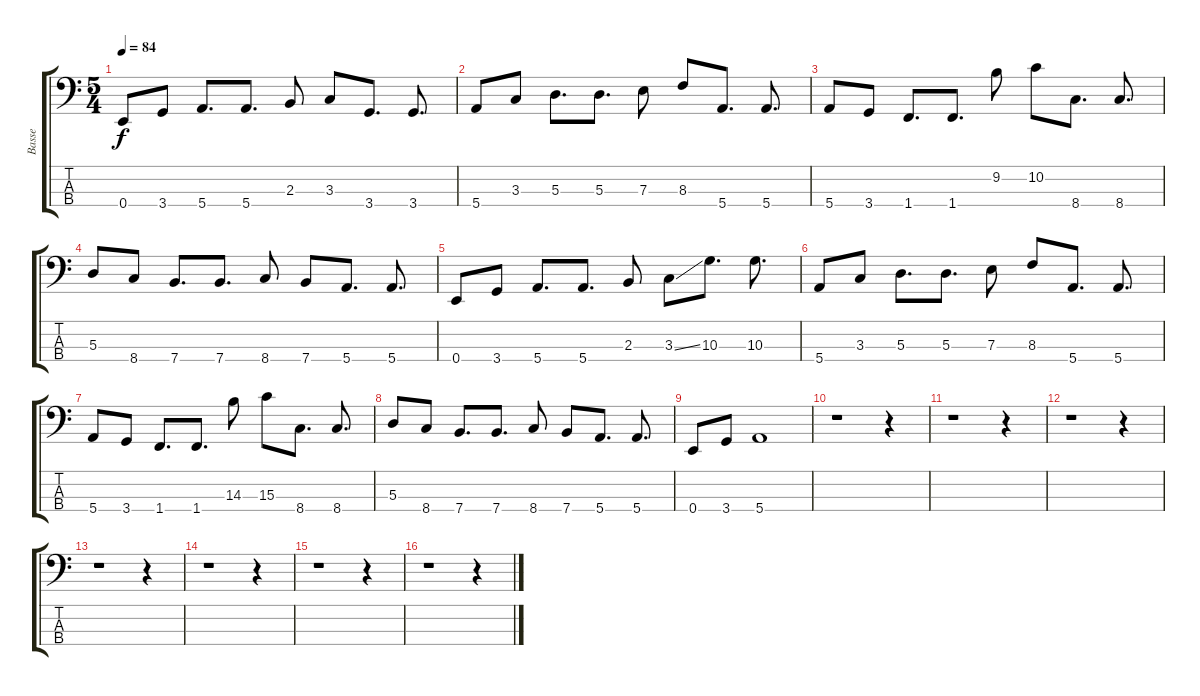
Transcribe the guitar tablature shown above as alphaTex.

\track ("Basse" "Basse") {instrument electricbassfinger}
\staff {score tabs}
\tuning (G2 D2 A1 E1) {hide}
\ts (5 4)
\tempo 84
\clef f4
\ks c
0.4.8{dy f} 3.4.8 5.4.8{d} 5.4.8{d} 2.3.8 3.3.8 3.4.8{d} 3.4.8{d} |
5.4.8 3.3.8 5.3.8{d} 5.3.8{d} 7.3.8 8.3.8 5.4.8{d} 5.4.8{d} |
5.4.8 3.4.8 1.4.8{d} 1.4.8{d} 9.2.8 10.2.8 8.4.8{d} 8.4.8{d} |
5.3.8 8.4.8 7.4.8{d} 7.4.8{d} 8.4.8 7.4.8 5.4.8{d} 5.4.8{d} |
0.4.8 3.4.8 5.4.8{d} 5.4.8{d} 2.3.8 3.3{ss}.8 10.3.8{d} 10.3.8{d} |
5.4.8 3.3.8 5.3.8{d} 5.3.8{d} 7.3.8 8.3.8 5.4.8{d} 5.4.8{d} |
5.4.8 3.4.8 1.4.8{d} 1.4.8{d} 14.3.8 15.3.8 8.4.8{d} 8.4.8{d} |
5.3.8 8.4.8 7.4.8{d} 7.4.8{d} 8.4.8 7.4.8 5.4.8{d} 5.4.8{d} |
0.4.8 3.4.8 5.4.1 |
r.1 r.4 |
r.1 r.4 |
r.1 r.4 |
r.1 r.4 |
r.1 r.4 |
r.1 r.4 |
r.1 r.4
